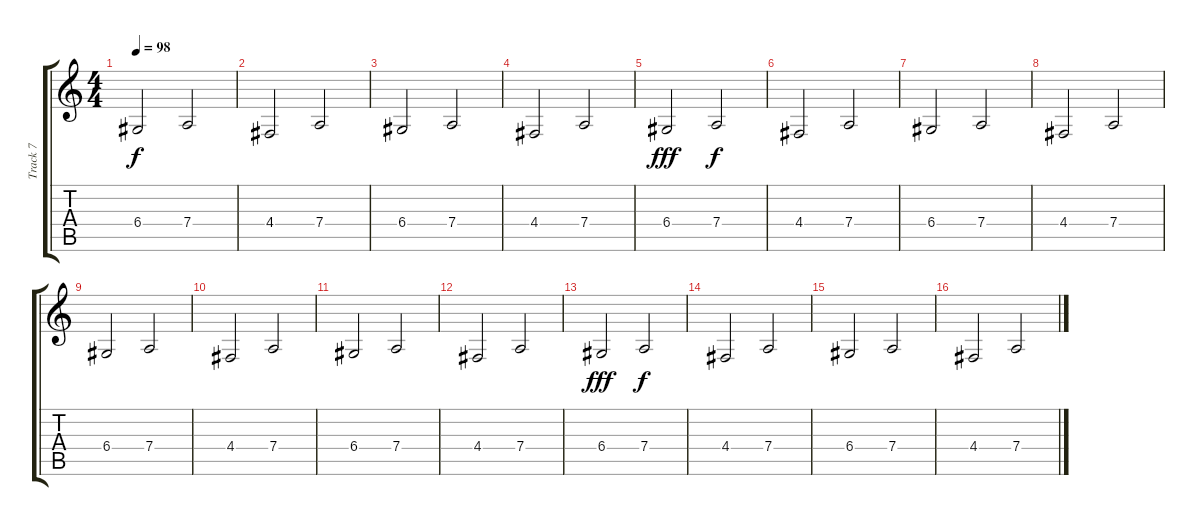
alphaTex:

\track ("Track 7" "Track 7") {instrument fx6goblins}
\staff {score tabs}
\tuning (E4 B3 G3 D3 A2 E2) {hide}
\ts (4 4)
\tempo 98
\clef g2
\ks c
6.4.2{dy f} 7.4.2 |
4.4.2 7.4.2 |
6.4.2 7.4.2 |
4.4.2 7.4.2 |
6.4.2{dy fff} 7.4.2{dy f} |
4.4.2 7.4.2 |
6.4.2 7.4.2 |
4.4.2 7.4.2 |
6.4.2 7.4.2 |
4.4.2 7.4.2 |
6.4.2 7.4.2 |
4.4.2 7.4.2 |
6.4.2{dy fff} 7.4.2{dy f} |
4.4.2 7.4.2 |
6.4.2 7.4.2 |
4.4.2 7.4.2
